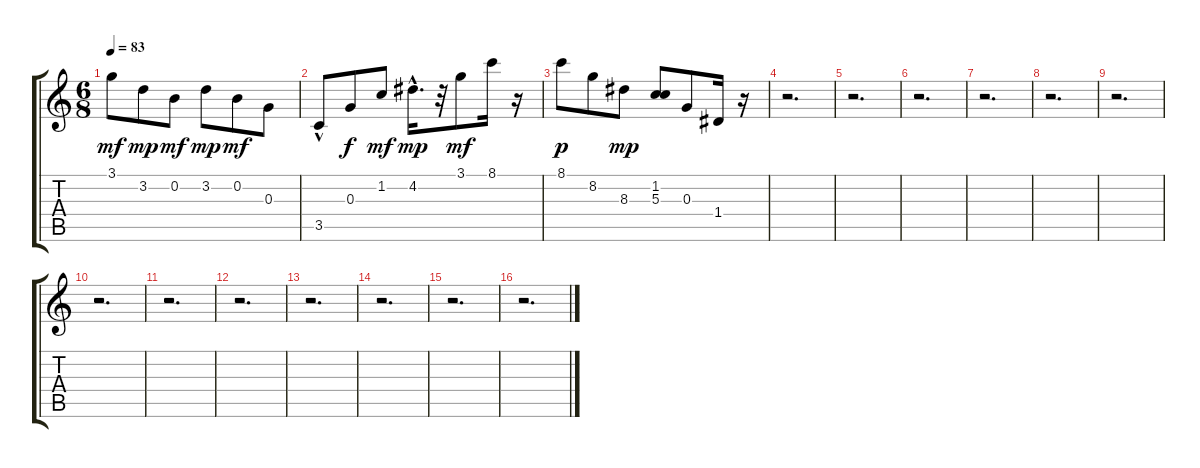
\track "" {instrument electricbassfinger}
\staff {score tabs}
\tuning (E4 B3 G3 D3 A2 E2) {hide}
\ts (6 8)
\tempo 83
\clef g2
\ks c
3.1.8{dy mf} 3.2.8{dy mp} 0.2.8{dy mf} 3.2.8{dy mp} 0.2.8{dy mf} 0.3.8 |
3.5{hac}.8 0.3.8{dy f} 1.2.8{dy mf} 4.2{hac}.16{d dy mp} r.32 3.1.8{dy mf} 8.1.16 r.16 |
8.1.8{dy p} 8.2.8 8.3.8{dy mp} (1.2 5.3).8 0.3.8 1.4.16 r.16 |
r.2{d} |
r.2{d} |
r.2{d} |
r.2{d} |
r.2{d} |
r.2{d} |
r.2{d} |
r.2{d} |
r.2{d} |
r.2{d} |
r.2{d} |
r.2{d} |
r.2{d}
